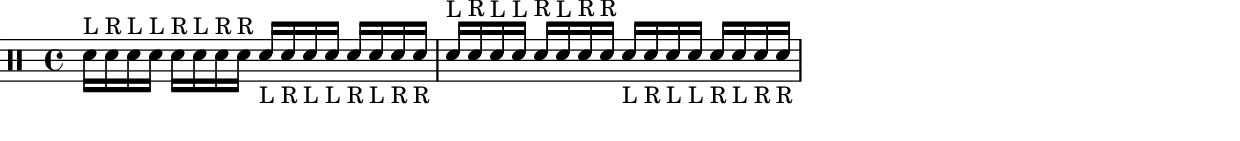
%% Generated by lilypond-book.py
%% Options: [exampleindent=10.16\mm,indent=0\mm,line-width=160\mm,quote]
\include "lilypond-book-preamble.ly"


% ****************************************************************
% Start cut-&-pastable-section
% ****************************************************************



\paper {
  indent = 0\mm
  line-width = 160\mm
  % offset the left padding, also add 1mm as lilypond creates cropped
  % images with a little space on the right
  line-width = #(- line-width (* mm  3.000000) (* mm 1))
  line-width = 160\mm - 2.0 * 10.16\mm
  % offset the left padding, also add 1mm as lilypond creates cropped
  % images with a little space on the right
  line-width = #(- line-width (* mm  3.000000) (* mm 1))
}

\layout {
  
}





% ****************************************************************
% ly snippet:
% ****************************************************************
\sourcefileline 159
\drums {
  \repeat unfold 2 {
    sn16^"L" sn^"R" sn^"L" sn^"L" sn^"R" sn^"L" sn^"R" sn^"R"
    \stemUp
    sn16_"L" sn_"R" sn_"L" sn_"L" sn_"R" sn_"L" sn_"R" sn_"R"
  }
}



% ****************************************************************
% end ly snippet
% ****************************************************************
